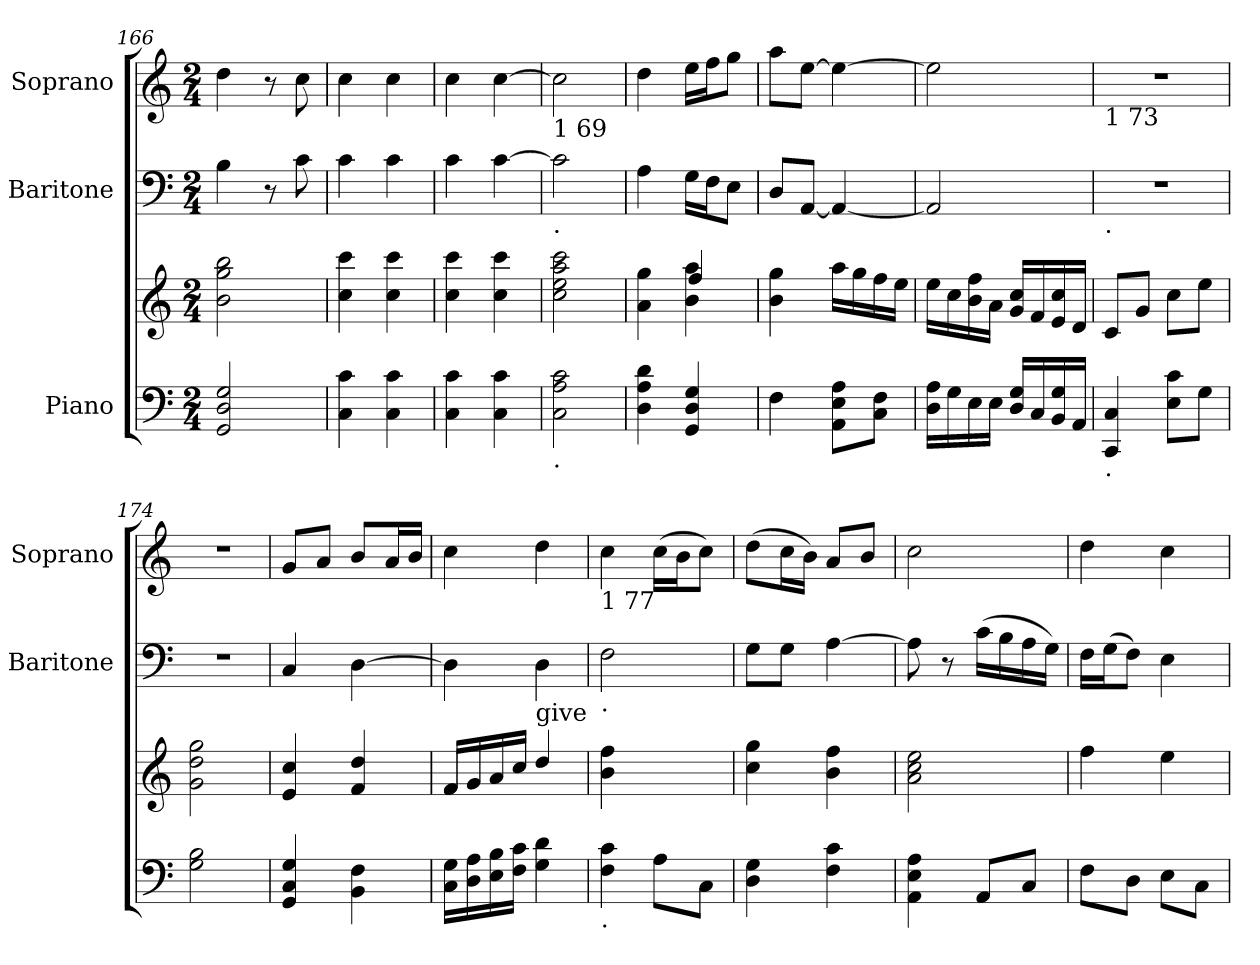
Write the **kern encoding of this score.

**kern	**kern	**kern	**kern
*part3	*part3	*part2	*part1
*staff4	*staff3	*staff2	*staff1
*I"Piano	*	*I"Baritone	*I"Soprano
*	*	*I'Baritone	*I'Soprano
*clefF4	*clefG2	*clefF4	*clefG2
*k[]	*k[]	*k[]	*k[]
*C:	*C:	*C:	*C:
*M2/4	*M2/4	*M2/4	*M2/4
=166	=166	=166	=166
2GG/ 2D/ 2G/	2b\ 2gg\ 2bb\	4B\	4dd\
.	.	8r	8r
.	.	8c\	8cc\
=167	=167	=167	=167
4C\ 4c\	4cc\ 4ccc\	4c\	4cc\
4C\ 4c\	4cc\ 4ccc\	4c\	4cc\
=168	=168	=168	=168
4C\ 4c\	4cc\ 4ccc\	4c\	4cc\
4C\ 4c\	4cc\ 4ccc\	[>4c\	[>4cc\
!!LO:PB:g=z
=169	=169	=169	=169
!	!	!	!LO:TX:b:t=1 69
!	!	!LO:TX:b:t=.	!
!LO:TX:b:t=.	!	!	!
2C\ 2A\ 2c\	2cc\ 2ee\ 2aa\ 2ccc\	2c\]	2cc\]
=170	=170	=170	=170
!	!LO:N:n=2:head=solid	!	!
*	*^	*	*
4D\ 4A\ 4d\	4a\ 4gg\	4ryy	4A\	4dd\
!	!LO:N:n=2:head=solid	!	!	!
4GG/ 4D/ 4G/	4b\ 4aa\	4ff/	16G\LL	16ee\LL
.	.	.	16F\J	16ff\J
.	.	.	8E\J	8gg\J
*	*v	*v	*	*
=171	=171	=171	=171
!LO:N:head=solid	!LO:N:n=2:head=solid	!	!
4F\	4b\ 4gg\	8D/L	8aa\L
.	.	[<8AA/J	[>8ee\J
8AA\ 8E\ 8A\L	16aa\LL	4AA/_	4ee\_
.	16gg\	.	.
8C\ 8F\J	16ff\	.	.
.	16ee\JJ	.	.
=172	=172	=172	=172
!	!LO:N:head=solid	!	!
16D\ 16A\LL	16ee\LL	2AA/]	2ee\]
16G\	16cc\	.	.
!LO:N:head=solid	!	!	!
16E\	16b\ 16ff\	.	.
16E\JJ	16a\JJ	.	.
16D/ 16G/LL	16g/ 16cc/LL	.	.
16C/	16f/	.	.
16BB/ 16G/	16e/ 16cc/	.	.
16AA/JJ	16d/JJ	.	.
!!LO:LB:g=z
=173	=173	=173	=173
!	!	!	!LO:TX:b:t=1 73
!	!	!LO:TX:b:t=.	!
!LO:TX:b:t=.	!	!	!
!	!	!LO:N:vis=1	!LO:N:vis=1
4CC/ 4C/	8c/L	2r	2r
.	8g/J	.	.
8E\ 8c\L	8cc\L	.	.
8G\J	8ee\J	.	.
=174	=174	=174	=174
!	!	!LO:N:vis=1	!LO:N:vis=1
2G\ 2B\	2g\ 2dd\ 2gg\	2r	2r
=175	=175	=175	=175
4GG/ 4C/ 4G/	4e/ 4cc/	4C/	8g/L
.	.	.	8a/J
4BB\ 4F\	4f/ 4dd/	[>4D\	8b/L
.	.	.	16a/L
.	.	.	16b/JJ
=176	=176	=176	=176
!	!LO:N:head=solid	!	!
*	*^	*	*
16C\ 16G\LL	16f/LL	4f/	4D\]	4cc\
!	!LO:N:head=solid	!	!	!
16D\ 16A\	16g/	.	.	.
!	!LO:N:head=solid	!	!	!
16E\ 16B\	16a/	.	.	.
16F\ 16c\JJ	16cc/JJ	.	.	.
!	!	!	!LO:TX:b:t=give	!
4G\ 4d\	4dd/	4ryy	4D\	4dd\
!!LO:PB:g=z
=177	=177	=177	=177	=177
!	!	!	!	!LO:TX:b:t=1 77
!	!	!	!LO:TX:b:t=.	!
!LO:TX:b:t=.	!	!	!	!
!	!LO:N:n=1:head=solid	!	!	!
*	*v	*v	*	*
4F\ 4c\	4b\ 4ff\	2F\	4cc\
8A\L	4ryy	.	(>16cc\LL
.	.	.	16b\J
8C\J	.	.	8cc\J)
=178	=178	=178	=178
!	!LO:N:n=1:head=solid	!	!
4D\ 4G\	4cc\ 4gg\	8G\L	(>8dd\L
.	.	8G\J	16cc\L
.	.	.	16b\JJ)
!	!LO:N:n=1:head=solid	!	!
4F\ 4c\	4b\ 4ff\	[>4A\	8a/L
.	.	.	8b/J
=179	=179	=179	=179
4AA\ 4E\ 4A\	2a\ 2cc\ 2ee\	8A\]	2cc\
.	.	8r	.
8AA/L	.	(>16c\LL	.
.	.	16B\	.
8C/J	.	16A\	.
.	.	16G\JJ)	.
=180	=180	=180	=180
!	!LO:N:head=solid	!	!
8F\L	4ff\	16F\LL	4dd\
.	.	(>16G\J	.
8D\J	.	8F\J)	.
!	!LO:N:head=solid	!	!
8E\L	4ee\	4E\	4cc\
8C\J	.	.	.
=	=	=	=
*-	*-	*-	*-
